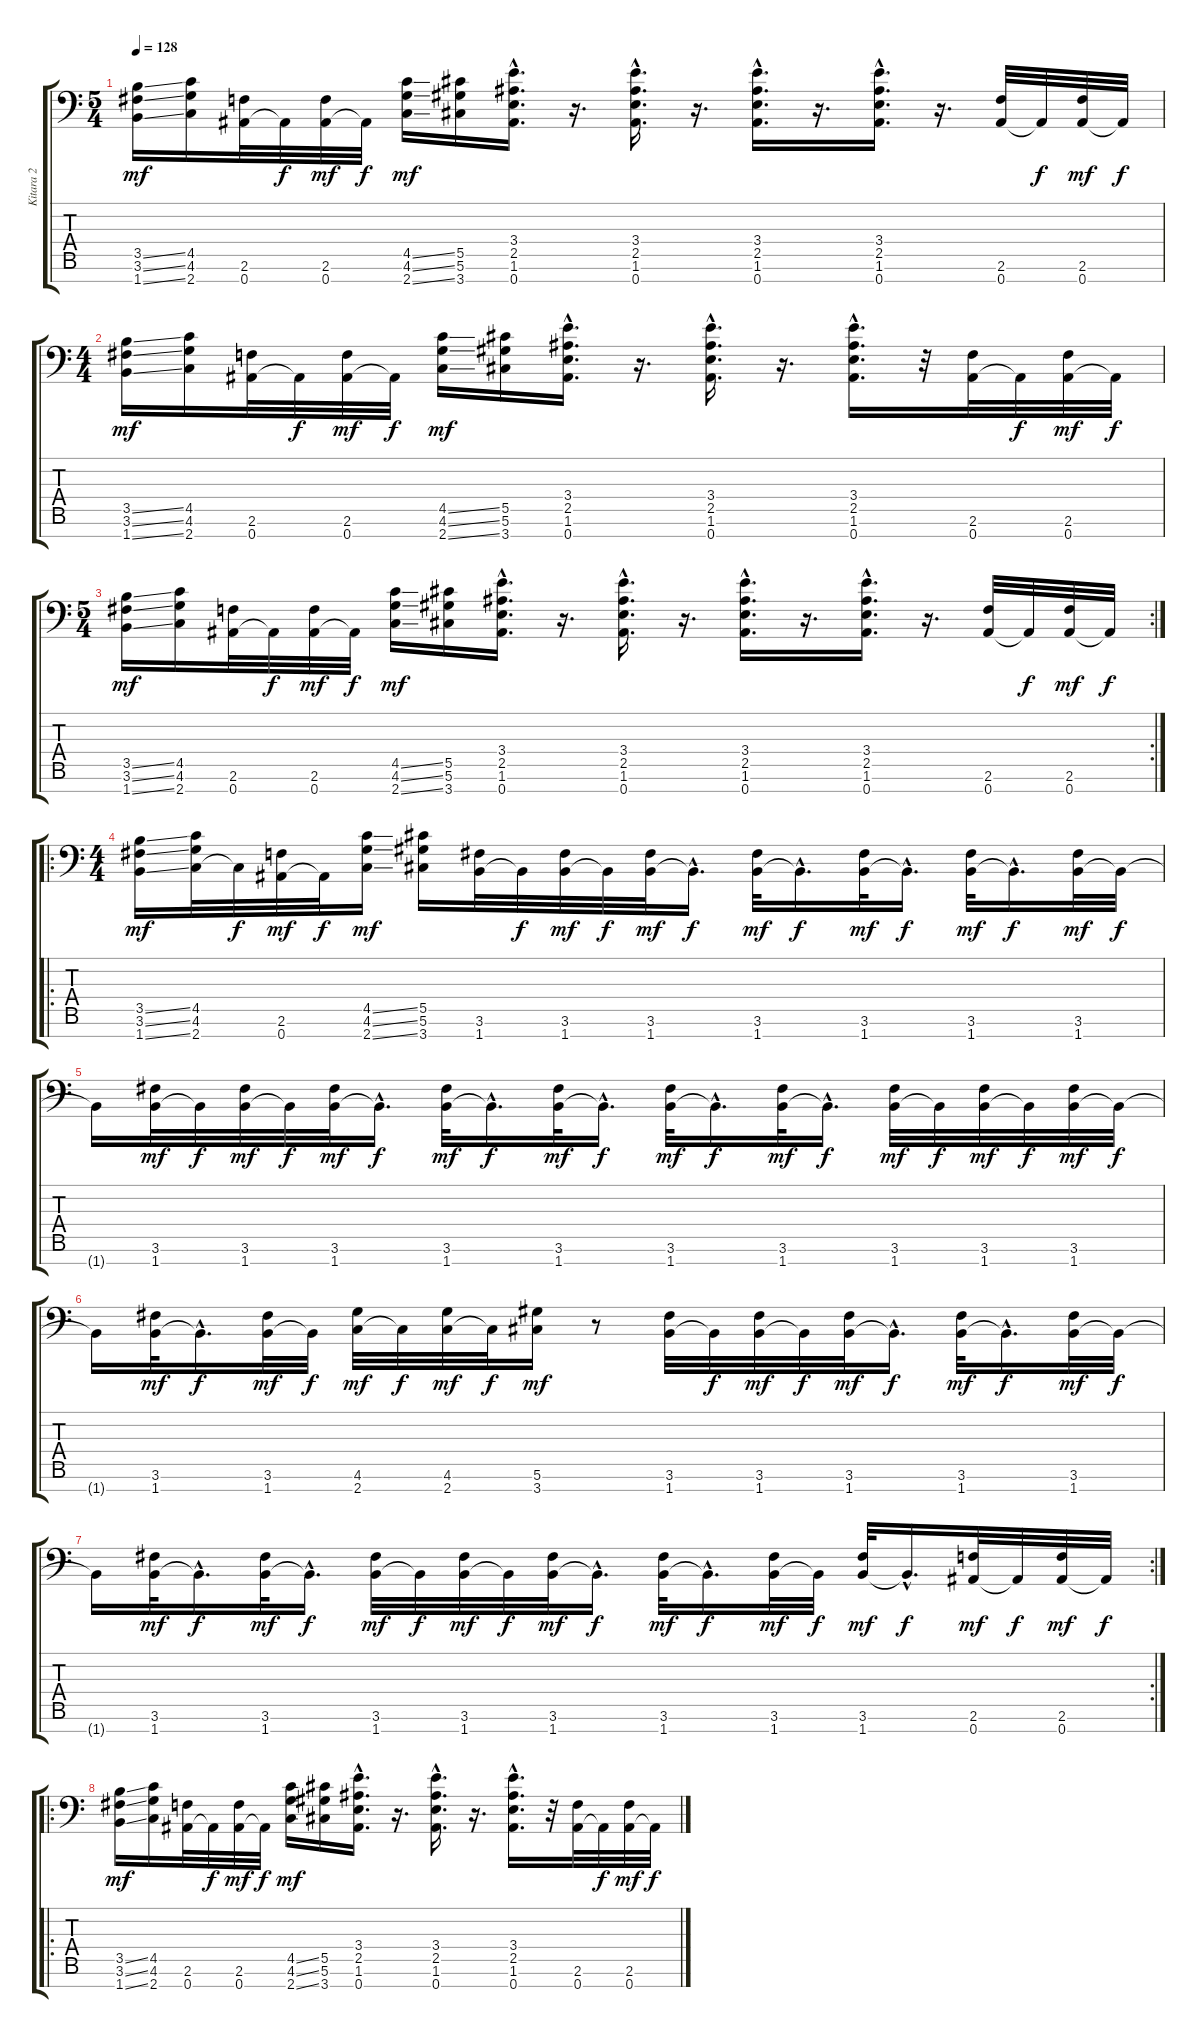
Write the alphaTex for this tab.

\track ("Kitara 2" "Kitara 2") {instrument distortionguitar}
\staff {score tabs}
\tuning (Eb4 Bb3 Gb3 Db3 Ab2 Eb2 Bb1) {hide}
\ts (5 4)
\tempo 128
\clef f4
\ks c
(3.5{ss} 3.6{ss} 1.7{ss}).16{dy mf} (4.5 4.6 2.7).16 (2.6 0.7).32 0.7{t}.32{dy f} (2.6 0.7).32{dy mf} 0.7{t}.32{dy f} (4.5{ss} 4.6{ss} 2.7{ss}).16{dy mf} (5.5 5.6 3.7).16 (3.4{hac} 2.5{hac} 1.6{hac} 0.7{hac}).16{d} r.16{d} (3.4{hac} 2.5{hac} 1.6{hac} 0.7{hac}).16{d} r.16{d} (3.4{hac} 2.5{hac} 1.6{hac} 0.7{hac}).16{d} r.16{d} (3.4{hac} 2.5{hac} 1.6{hac} 0.7{hac}).16{d} r.16{d} (2.6 0.7).32 0.7{t}.32{dy f} (2.6 0.7).32{dy mf} 0.7{t}.32{dy f} |
\ts (4 4)
(3.5{ss} 3.6{ss} 1.7{ss}).16{dy mf} (4.5 4.6 2.7).16 (2.6 0.7).32 0.7{t}.32{dy f} (2.6 0.7).32{dy mf} 0.7{t}.32{dy f} (4.5{ss} 4.6{ss} 2.7{ss}).16{dy mf} (5.5 5.6 3.7).16 (3.4{hac} 2.5{hac} 1.6{hac} 0.7{hac}).16{d} r.16{d} (3.4{hac} 2.5{hac} 1.6{hac} 0.7{hac}).16{d} r.16{d} (3.4{hac} 2.5{hac} 1.6{hac} 0.7{hac}).16{d} r.32 (2.6 0.7).32 0.7{t}.32{dy f} (2.6 0.7).32{dy mf} 0.7{t}.32{dy f} |
\rc 2
\ts (5 4)
(3.5{ss} 3.6{ss} 1.7{ss}).16{dy mf} (4.5 4.6 2.7).16 (2.6 0.7).32 0.7{t}.32{dy f} (2.6 0.7).32{dy mf} 0.7{t}.32{dy f} (4.5{ss} 4.6{ss} 2.7{ss}).16{dy mf} (5.5 5.6 3.7).16 (3.4{hac} 2.5{hac} 1.6{hac} 0.7{hac}).16{d} r.16{d} (3.4{hac} 2.5{hac} 1.6{hac} 0.7{hac}).16{d} r.16{d} (3.4{hac} 2.5{hac} 1.6{hac} 0.7{hac}).16{d} r.16{d} (3.4{hac} 2.5{hac} 1.6{hac} 0.7{hac}).16{d} r.16{d} (2.6 0.7).32 0.7{t}.32{dy f} (2.6 0.7).32{dy mf} 0.7{t}.32{dy f} |
\ro
\ts (4 4)
(3.5{ss} 3.6{ss} 1.7{ss}).16{dy mf} (4.5 4.6 2.7).32 2.7{t}.32{dy f} (2.6 0.7).32{dy mf} 0.7{t}.32{dy f} (4.5{ss} 4.6{ss} 2.7{ss}).16{dy mf} (5.5 5.6 3.7).16 (3.6 1.7).32 1.7{t}.32{dy f} (3.6 1.7).32{dy mf} 1.7{t}.32{dy f} (3.6 1.7).32{dy mf} 1.7{hac t}.16{d dy f} (3.6 1.7).32{dy mf} 1.7{hac t}.16{d dy f} (3.6 1.7).32{dy mf} 1.7{hac t}.16{d dy f} (3.6 1.7).32{dy mf} 1.7{hac t}.16{d dy f} (3.6 1.7).32{dy mf} 1.7{t}.32{dy f} |
1.7{t}.16 (3.6 1.7).32{dy mf} 1.7{t}.32{dy f} (3.6 1.7).32{dy mf} 1.7{t}.32{dy f} (3.6 1.7).32{dy mf} 1.7{hac t}.16{d dy f} (3.6 1.7).32{dy mf} 1.7{hac t}.16{d dy f} (3.6 1.7).32{dy mf} 1.7{hac t}.16{d dy f} (3.6 1.7).32{dy mf} 1.7{hac t}.16{d dy f} (3.6 1.7).32{dy mf} 1.7{hac t}.16{d dy f} (3.6 1.7).32{dy mf} 1.7{t}.32{dy f} (3.6 1.7).32{dy mf} 1.7{t}.32{dy f} (3.6 1.7).32{dy mf} 1.7{t}.32{dy f} |
1.7{t}.16 (3.6 1.7).32{dy mf} 1.7{hac t}.16{d dy f} (3.6 1.7).32{dy mf} 1.7{t}.32{dy f} (4.6 2.7).32{dy mf} 2.7{t}.32{dy f} (4.6 2.7).32{dy mf} 2.7{t}.32{dy f} (5.6 3.7).16{dy mf} r.8 (3.6 1.7).32 1.7{t}.32{dy f} (3.6 1.7).32{dy mf} 1.7{t}.32{dy f} (3.6 1.7).32{dy mf} 1.7{hac t}.16{d dy f} (3.6 1.7).32{dy mf} 1.7{hac t}.16{d dy f} (3.6 1.7).32{dy mf} 1.7{t}.32{dy f} |
\rc 2
1.7{t}.16 (3.6 1.7).32{dy mf} 1.7{hac t}.16{d dy f} (3.6 1.7).32{dy mf} 1.7{hac t}.16{d dy f} (3.6 1.7).32{dy mf} 1.7{t}.32{dy f} (3.6 1.7).32{dy mf} 1.7{t}.32{dy f} (3.6 1.7).32{dy mf} 1.7{hac t}.16{d dy f} (3.6 1.7).32{dy mf} 1.7{hac t}.16{d dy f} (3.6 1.7).32{dy mf} 1.7{t}.32{dy f} (3.6 1.7).32{dy mf} 1.7{hac t}.16{d dy f} (2.6 0.7).32{dy mf} 0.7{t}.32{dy f} (2.6 0.7).32{dy mf} 0.7{t}.32{dy f} |
\ro
(3.5{ss} 3.6{ss} 1.7{ss}).16{dy mf} (4.5 4.6 2.7).16 (2.6 0.7).32 0.7{t}.32{dy f} (2.6 0.7).32{dy mf} 0.7{t}.32{dy f} (4.5{ss} 4.6{ss} 2.7{ss}).16{dy mf} (5.5 5.6 3.7).16 (3.4{hac} 2.5{hac} 1.6{hac} 0.7{hac}).16{d} r.16{d} (3.4{hac} 2.5{hac} 1.6{hac} 0.7{hac}).16{d} r.16{d} (3.4{hac} 2.5{hac} 1.6{hac} 0.7{hac}).16{d} r.32 (2.6 0.7).32 0.7{t}.32{dy f} (2.6 0.7).32{dy mf} 0.7{t}.32{dy f}
